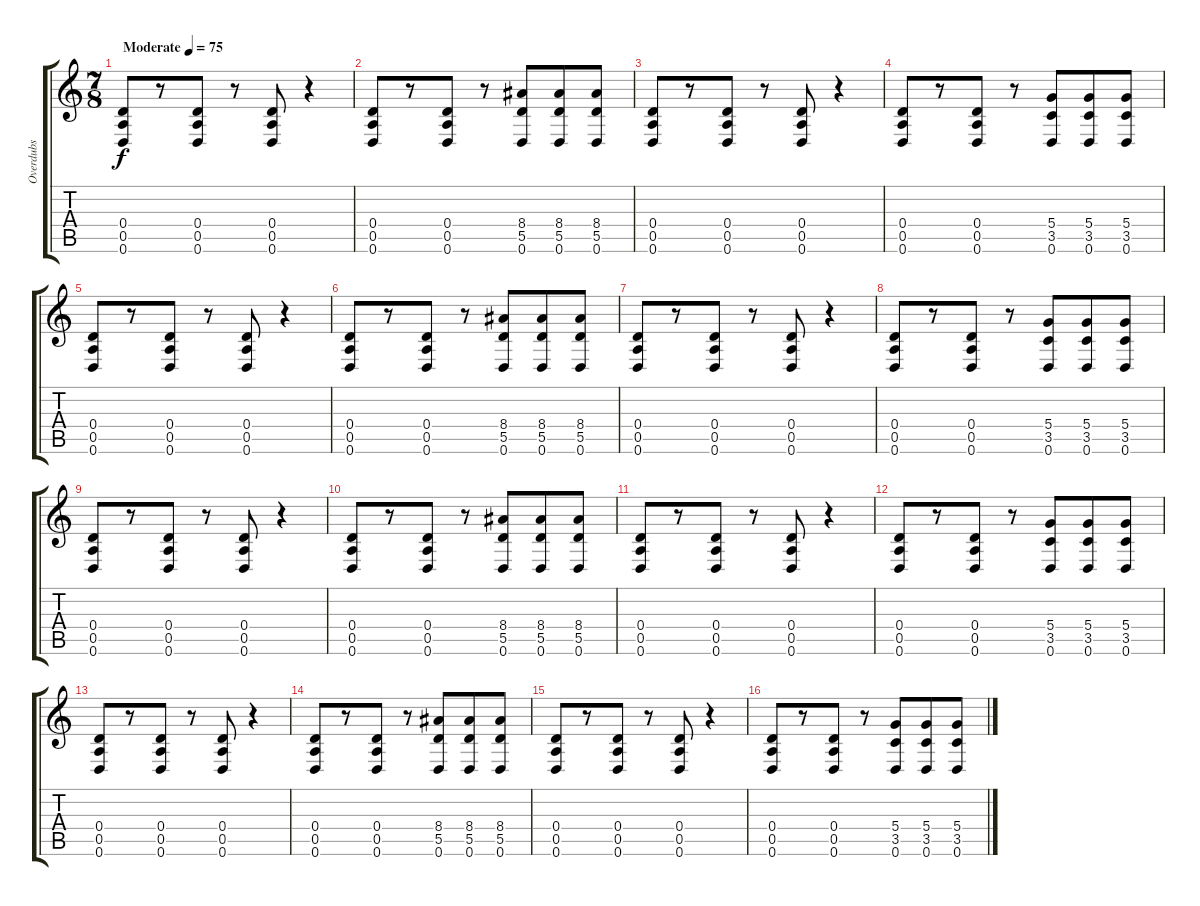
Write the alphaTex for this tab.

\track ("Overdubs" "Overdubs") {instrument distortionguitar}
\staff {score tabs}
\tuning (E4 B3 G3 D3 A2 D2) {hide}
\ts (7 8)
\tempo (75 "Moderate")
\tempo 195
\tempo (75 "Moderate")
\clef g2
\ks c
(0.4 0.5 0.6).8{dy f instrument distortionguitar} r.8 (0.4 0.5 0.6).8 r.8 (0.4 0.5 0.6).8 r.4 |
(0.4 0.5 0.6).8 r.8 (0.4 0.5 0.6).8 r.8 (8.4 5.5 0.6).8 (8.4 5.5 0.6).8 (8.4 5.5 0.6).8 |
(0.4 0.5 0.6).8 r.8 (0.4 0.5 0.6).8 r.8 (0.4 0.5 0.6).8 r.4 |
(0.4 0.5 0.6).8 r.8 (0.4 0.5 0.6).8 r.8 (5.4 3.5 0.6).8 (5.4 3.5 0.6).8 (5.4 3.5 0.6).8 |
(0.4 0.5 0.6).8 r.8 (0.4 0.5 0.6).8 r.8 (0.4 0.5 0.6).8 r.4 |
(0.4 0.5 0.6).8 r.8 (0.4 0.5 0.6).8 r.8 (8.4 5.5 0.6).8 (8.4 5.5 0.6).8 (8.4 5.5 0.6).8 |
(0.4 0.5 0.6).8 r.8 (0.4 0.5 0.6).8 r.8 (0.4 0.5 0.6).8 r.4 |
(0.4 0.5 0.6).8 r.8 (0.4 0.5 0.6).8 r.8 (5.4 3.5 0.6).8 (5.4 3.5 0.6).8 (5.4 3.5 0.6).8 |
(0.4 0.5 0.6).8 r.8 (0.4 0.5 0.6).8 r.8 (0.4 0.5 0.6).8 r.4 |
(0.4 0.5 0.6).8 r.8 (0.4 0.5 0.6).8 r.8 (8.4 5.5 0.6).8 (8.4 5.5 0.6).8 (8.4 5.5 0.6).8 |
(0.4 0.5 0.6).8 r.8 (0.4 0.5 0.6).8 r.8 (0.4 0.5 0.6).8 r.4 |
(0.4 0.5 0.6).8 r.8 (0.4 0.5 0.6).8 r.8 (5.4 3.5 0.6).8 (5.4 3.5 0.6).8 (5.4 3.5 0.6).8 |
(0.4 0.5 0.6).8 r.8 (0.4 0.5 0.6).8 r.8 (0.4 0.5 0.6).8 r.4 |
(0.4 0.5 0.6).8 r.8 (0.4 0.5 0.6).8 r.8 (8.4 5.5 0.6).8 (8.4 5.5 0.6).8 (8.4 5.5 0.6).8 |
(0.4 0.5 0.6).8 r.8 (0.4 0.5 0.6).8 r.8 (0.4 0.5 0.6).8 r.4 |
(0.4 0.5 0.6).8 r.8 (0.4 0.5 0.6).8 r.8 (5.4 3.5 0.6).8 (5.4 3.5 0.6).8 (5.4 3.5 0.6).8
